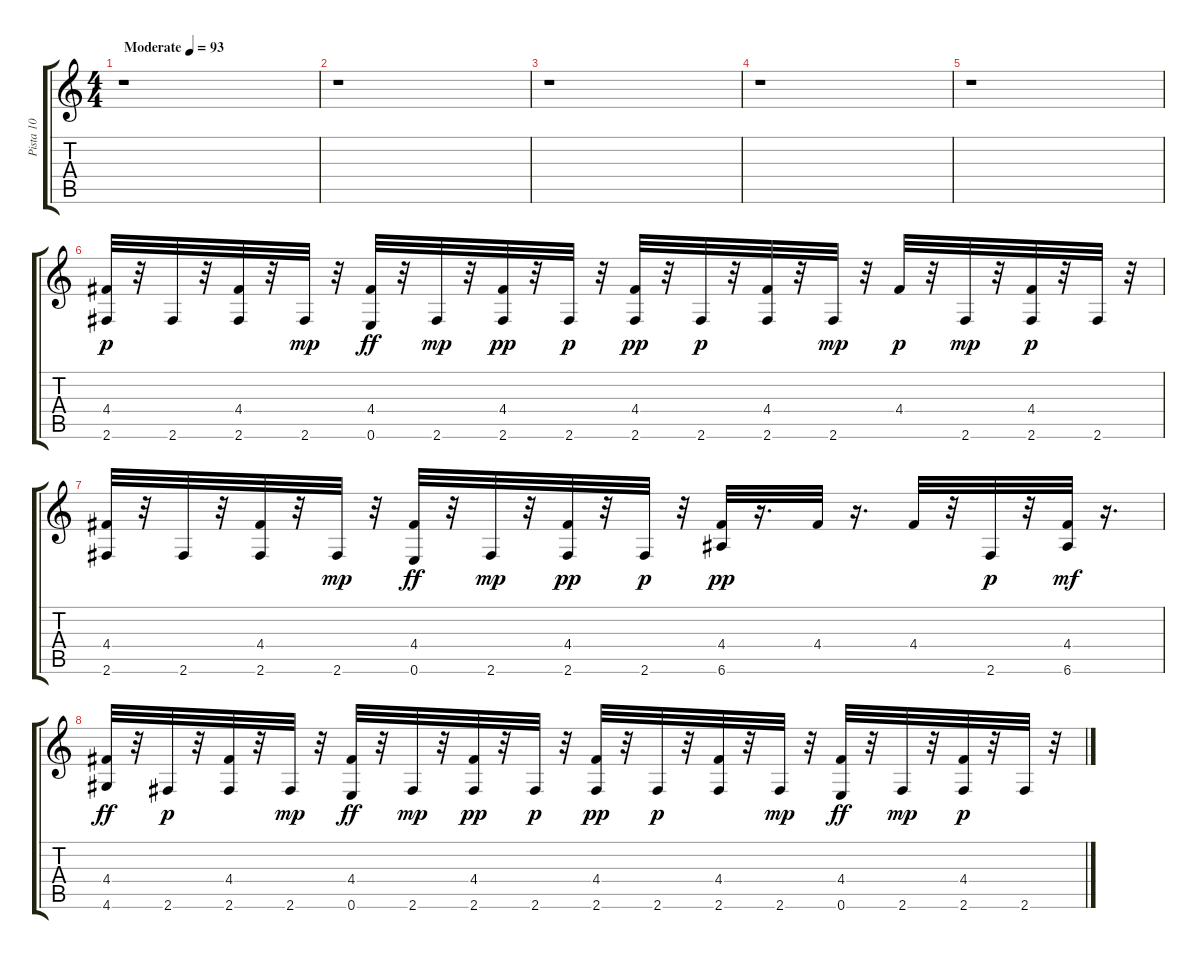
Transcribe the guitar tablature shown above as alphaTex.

\track ("Pista 10" "Pista 10") {instrument acousticguitarsteel}
\staff {score tabs}
\tuning (E4 B3 G3 D3 A2 E2) {hide}
\ts (4 4)
\tempo (93 "Moderate")
\clef g2
\ks c
r.1{dy p instrument acousticguitarsteel} |
r.1 |
r.1 |
r.1 |
r.1 |
(4.4 2.6).32 r.32 2.6.32 r.32 (4.4 2.6).32 r.32 2.6.32{dy mp} r.32 (4.4 0.6).32{dy ff} r.32 2.6.32{dy mp} r.32 (4.4 2.6).32{dy pp} r.32 2.6.32{dy p} r.32 (4.4 2.6).32{dy pp} r.32 2.6.32{dy p} r.32 (4.4 2.6).32 r.32 2.6.32{dy mp} r.32 4.4.32{dy p} r.32 2.6.32{dy mp} r.32 (4.4 2.6).32{dy p} r.32 2.6.32 r.32 |
(4.4 2.6).32 r.32 2.6.32 r.32 (4.4 2.6).32 r.32 2.6.32{dy mp} r.32 (4.4 0.6).32{dy ff} r.32 2.6.32{dy mp} r.32 (4.4 2.6).32{dy pp} r.32 2.6.32{dy p} r.32 (4.4 6.6).32{dy pp} r.16{d} 4.4.32 r.16{d} 4.4.32 r.32 2.6.32{dy p} r.32 (4.4 6.6).32{dy mf} r.16{d} |
(4.4 4.6).32{dy ff} r.32 2.6.32{dy p} r.32 (4.4 2.6).32 r.32 2.6.32{dy mp} r.32 (4.4 0.6).32{dy ff} r.32 2.6.32{dy mp} r.32 (4.4 2.6).32{dy pp} r.32 2.6.32{dy p} r.32 (4.4 2.6).32{dy pp} r.32 2.6.32{dy p} r.32 (4.4 2.6).32 r.32 2.6.32{dy mp} r.32 (4.4 0.6).32{dy ff} r.32 2.6.32{dy mp} r.32 (4.4 2.6).32{dy p} r.32 2.6.32 r.32
